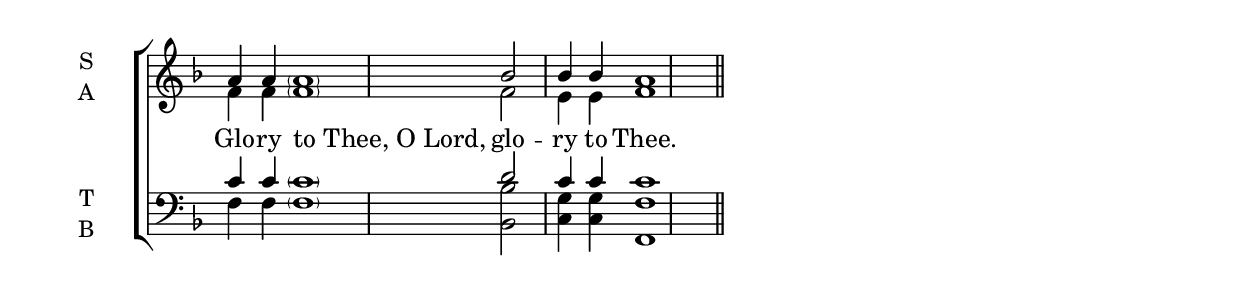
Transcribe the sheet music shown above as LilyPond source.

\version "2.18.2"

% Provide an easy way to group a bunch of text together on a breve
% http://lilypond.org/doc/v2.18/Documentation/notation/working-with-ancient-music_002d_002dscenarios-and-solutions
recite = \once \override LyricText.self-alignment-X = #-1


global = {
  \time 4/4 % Not used, Time_signature_engraver is removed from layout
  \key f \major
  \set Timing.defaultBarType = "" %% Only put bar lines where I say
}

lyricText = \lyricmode {          Glo -- ry \recite"to Thee, O Lord," glo -- ry   to  Thee.}
soprano = \relative c'' { \global a4     a   \parenthesize a1         bes2   bes4 bes a1 \bar "||" }
alto    = \relative c'  { \global f4     f   \parenthesize f1         f2     e4   e   f1 }
tenor   = \relative c'  { \global c4     c   \parenthesize c1         d2     c4   c   c1 }
bass    = \relative c   { \global f4     f   \parenthesize f1         <bes bes,>2 <g c,>4 <g c,>4 <f f,>1 }

\score {
  \new ChoirStaff <<
    \new Staff \with {
      midiInstrument = "choir aahs"
      instrumentName = \markup \center-column { S A }
    } <<
      \new Voice = "soprano" { \voiceOne \soprano }
      \new Voice = "alto" { \voiceTwo \alto }
    >>
    \new Lyrics \with {
      \override VerticalAxisGroup #'staff-affinity = #CENTER
    } \lyricsto "soprano" \lyricText

    \new Staff \with {
      midiInstrument = "choir aahs"
      instrumentName = \markup \center-column { T B }
      } <<
        \clef bass
        \new Voice = "tenor" { \voiceOne \tenor }
        \new Voice = "bass" { \voiceTwo \bass }
    >>
  >>
  \layout {
    \context {
      \Staff
      \remove "Time_signature_engraver"
    }
    \context {
      \Score
      \omit BarNumber
    }
  }
  \midi { \tempo 4 = 120
          \context {
            \Voice
            \remove "Dynamic_performer"
    }
  }
}
